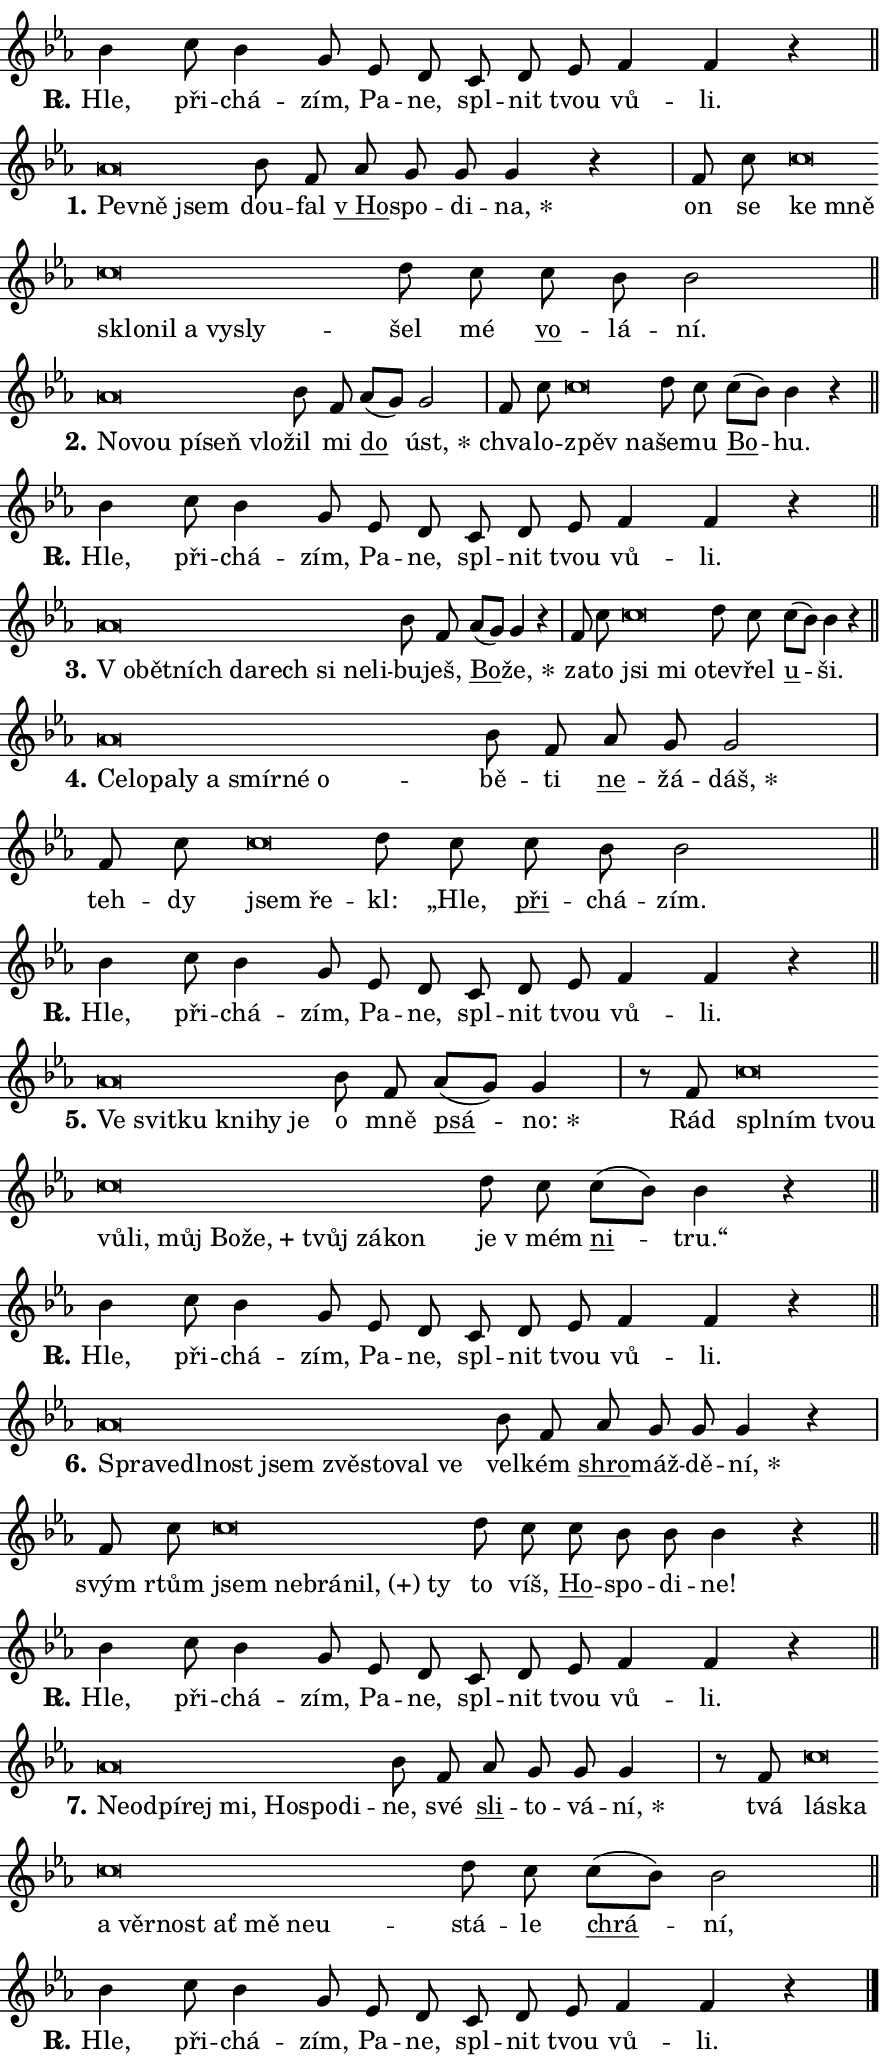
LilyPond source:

\version "2.24.0"
\header { tagline = "" }
\paper {
  indent = 0\cm
  top-margin = 0\cm
  right-margin = 0.13\cm % to fit lyric hyphens
  bottom-margin = 0\cm
  left-margin = 0\cm
  paper-width = 15\cm
  page-breaking = #ly:one-page-breaking
  system-system-spacing.basic-distance = #11
  score-system-spacing.basic-distance = #11
  ragged-last = ##f
}


%% Author: Thomas Morley
%% https://lists.gnu.org/archive/html/lilypond-user/2020-05/msg00002.html
#(define (line-position grob)
"Returns position of @var[grob} in current system:
   @code{'start}, if at first time-step
   @code{'end}, if at last time-step
   @code{'middle} otherwise
"
  (let* ((col (ly:item-get-column grob))
         (ln (ly:grob-object col 'left-neighbor))
         (rn (ly:grob-object col 'right-neighbor))
         (col-to-check-left (if (ly:grob? ln) ln col))
         (col-to-check-right (if (ly:grob? rn) rn col))
         (break-dir-left
           (and
             (ly:grob-property col-to-check-left 'non-musical #f)
             (ly:item-break-dir col-to-check-left)))
         (break-dir-right
           (and
             (ly:grob-property col-to-check-right 'non-musical #f)
             (ly:item-break-dir col-to-check-right))))
        (cond ((eqv? 1 break-dir-left) 'start)
              ((eqv? -1 break-dir-right) 'end)
              (else 'middle))))

#(define (tranparent-at-line-position vctor)
  (lambda (grob)
  "Relying on @code{line-position} select the relevant enry from @var{vctor}.
Used to determine transparency,"
    (case (line-position grob)
      ((end) (not (vector-ref vctor 0)))
      ((middle) (not (vector-ref vctor 1)))
      ((start) (not (vector-ref vctor 2))))))

noteHeadBreakVisibility =
#(define-music-function (break-visibility)(vector?)
"Makes @code{NoteHead}s transparent relying on @var{break-visibility}"
#{
  \override NoteHead.transparent =
    #(tranparent-at-line-position break-visibility)
#})

#(define delete-ledgers-for-transparent-note-heads
  (lambda (grob)
    "Reads whether a @code{NoteHead} is transparent.
If so this @code{NoteHead} is removed from @code{'note-heads} from
@var{grob}, which is supposed to be @code{LedgerLineSpanner}.
As a result ledgers are not printed for this @code{NoteHead}"
    (let* ((nhds-array (ly:grob-object grob 'note-heads))
           (nhds-list
             (if (ly:grob-array? nhds-array)
                 (ly:grob-array->list nhds-array)
                 '()))
           ;; Relies on the transparent-property being done before
           ;; Staff.LedgerLineSpanner.after-line-breaking is executed.
           ;; This is fragile ...
           (to-keep
             (remove
               (lambda (nhd)
                 (ly:grob-property nhd 'transparent #f))
               nhds-list)))
      ;; TODO find a better method to iterate over grob-arrays, similiar
      ;; to filter/remove etc for lists
      ;; For now rebuilt from scratch
      (set! (ly:grob-object grob 'note-heads)  '())
      (for-each
        (lambda (nhd)
          (ly:pointer-group-interface::add-grob grob 'note-heads nhd))
        to-keep))))

squashNotes = {
  \override NoteHead.X-extent = #'(-0.2 . 0.2)
  \override NoteHead.Y-extent = #'(-0.75 . 0)
  \override NoteHead.stencil =
    #(lambda (grob)
       (let ((pos (ly:grob-property grob 'staff-position)))
         (begin
           (if (< pos -7) (display "ERROR: Lower brevis then expected\n") (display ""))
           (if (<= pos -6) ly:text-interface::print ly:note-head::print))))
}
unSquashNotes = {
  \revert NoteHead.X-extent
  \revert NoteHead.Y-extent
  \revert NoteHead.stencil
}

hideNotes = \noteHeadBreakVisibility #begin-of-line-visible
unHideNotes = \noteHeadBreakVisibility #all-visible

% work-around for resetting accidentals
% https://lilypond.org/doc/v2.23/Documentation/notation/displaying-rhythms#unmetered-music
cadenzaMeasure = {
  \cadenzaOff
  \partial 1024 s1024
  \cadenzaOn
}

#(define-markup-command (accent layout props text) (markup?)
  "Underline accented syllable"
  (interpret-markup layout props
    #{\markup \override #'(offset . 4.3) \underline { #text }#}))

responsum = \markup \concat {
  "R" \hspace #-1.05 \path #0.1 #'((moveto 0 0.07) (lineto 0.9 0.8)) \hspace #0.05 "."
}

spaceSize = #0.6828661417322834 % exact space size for TeX Gyre Schola

\layout {
  \context {
    \Staff
    \remove "Time_signature_engraver"
    \override LedgerLineSpanner.after-line-breaking = #delete-ledgers-for-transparent-note-heads
  }
  \context {
    \Lyrics {
      \override LyricSpace.minimum-distance = \spaceSize
      \override LyricText.font-name = #"TeX Gyre Schola"
      \override LyricText.font-size = 1
      \override StanzaNumber.font-name = #"TeX Gyre Schola Bold"
      \override StanzaNumber.font-size = 1
    }
  }
  \context {
    \Score 
    \override NoteHead.text =
      #(lambda (grob) 
        (let ((pos (ly:grob-property grob 'staff-position)))
          #{\markup {
            \combine
              \halign #-0.55 \raise #(if (= pos -6) 0 0.5) \override #'(thickness . 2) \draw-line #'(3.2 . 0)
              \musicglyph "noteheads.sM1"
          }#}))
  }
}

% magnetic-lyrics.ily
%
%   written by
%     Jean Abou Samra <jean@abou-samra.fr>
%     Werner Lemberg <wl@gnu.org>
%
%   adapted by
%     Jiri Hon <jiri.hon@gmail.com>
%
% Version 2022-Apr-15

% https://www.mail-archive.com/lilypond-user@gnu.org/msg149350.html

#(define (Left_hyphen_pointer_engraver context)
   "Collect syllable-hyphen-syllable occurrences in lyrics and store
them in properties.  This engraver only looks to the left.  For
example, if the lyrics input is @code{foo -- bar}, it does the
following.

@itemize @bullet
@item
Set the @code{text} property of the @code{LyricHyphen} grob between
@q{foo} and @q{bar} to @code{foo}.

@item
Set the @code{left-hyphen} property of the @code{LyricText} grob with
text @q{foo} to the @code{LyricHyphen} grob between @q{foo} and
@q{bar}.
@end itemize

Use this auxiliary engraver in combination with the
@code{lyric-@/text::@/apply-@/magnetic-@/offset!} hook."
   (let ((hyphen #f)
         (text #f))
     (make-engraver
      (acknowledgers
       ((lyric-syllable-interface engraver grob source-engraver)
        (set! text grob)))
      (end-acknowledgers
       ((lyric-hyphen-interface engraver grob source-engraver)
        ;(when (not (grob::has-interface grob 'lyric-space-interface))
          (set! hyphen grob)));)
      ((stop-translation-timestep engraver)
       (when (and text hyphen)
         (ly:grob-set-object! text 'left-hyphen hyphen))
       (set! text #f)
       (set! hyphen #f)))))

#(define (lyric-text::apply-magnetic-offset! grob)
   "If the space between two syllables is less than the value in
property @code{LyricText@/.details@/.squash-threshold}, move the right
syllable to the left so that it gets concatenated with the left
syllable.

Use this function as a hook for
@code{LyricText@/.after-@/line-@/breaking} if the
@code{Left_@/hyphen_@/pointer_@/engraver} is active."
   (let ((hyphen (ly:grob-object grob 'left-hyphen #f)))
     (when hyphen
       (let ((left-text (ly:spanner-bound hyphen LEFT)))
         (when (grob::has-interface left-text 'lyric-syllable-interface)
           (let* ((common (ly:grob-common-refpoint grob left-text X))
                  (this-x-ext (ly:grob-extent grob common X))
                  (left-x-ext
                   (begin
                     ;; Trigger magnetism for left-text.
                     (ly:grob-property left-text 'after-line-breaking)
                     (ly:grob-extent left-text common X)))
                  ;; `delta` is the gap width between two syllables.
                  (delta (- (interval-start this-x-ext)
                            (interval-end left-x-ext)))
                  (details (ly:grob-property grob 'details))
                  (threshold (assoc-get 'squash-threshold details 0.2)))
             (when (< delta threshold)
               (let* (;; We have to manipulate the input text so that
                      ;; ligatures crossing syllable boundaries are not
                      ;; disabled.  For languages based on the Latin
                      ;; script this is essentially a beautification.
                      ;; However, for non-Western scripts it can be a
                      ;; necessity.
                      (lt (ly:grob-property left-text 'text))
                      (rt (ly:grob-property grob 'text))
                      (is-space (grob::has-interface hyphen 'lyric-space-interface))
                      (space (if is-space " " ""))
                      (extra-delta (if is-space spaceSize 0))
                      ;; Append new syllable.
                      (ltrt-space (if (and (string? lt) (string? rt))
                                (string-append lt space rt)
                                (make-concat-markup (list lt space rt))))
                      ;; Right-align `ltrt` to the right side.
                      (ltrt-space-markup (grob-interpret-markup
                               grob
                               (make-translate-markup
                                (cons (interval-length this-x-ext) 0)
                                (make-right-align-markup ltrt-space)))))
                 (begin
                   ;; Don't print `left-text`.
                   (ly:grob-set-property! left-text 'stencil #f)
                   ;; Set text and stencil (which holds all collected
                   ;; syllables so far) and shift it to the left.
                   (ly:grob-set-property! grob 'text ltrt-space)
                   (ly:grob-set-property! grob 'stencil ltrt-space-markup)
                   (ly:grob-translate-axis! grob (- (- delta extra-delta)) X))))))))))


#(define (lyric-hyphen::displace-bounds-first grob)
   ;; Make very sure this callback isn't triggered too early.
   (let ((left (ly:spanner-bound grob LEFT))
         (right (ly:spanner-bound grob RIGHT)))
     (ly:grob-property left 'after-line-breaking)
     (ly:grob-property right 'after-line-breaking)
     (ly:lyric-hyphen::print grob)))

squashThreshold = #0.4

\layout {
  \context {
    \Lyrics
    \consists #Left_hyphen_pointer_engraver
    \override LyricText.after-line-breaking =
      #lyric-text::apply-magnetic-offset!
    \override LyricHyphen.stencil = #lyric-hyphen::displace-bounds-first
    \override LyricText.details.squash-threshold = \squashThreshold
    \override LyricHyphen.minimum-distance = 0
    \override LyricHyphen.minimum-length = \squashThreshold
  }
}

squashText = \override LyricText.details.squash-threshold = 9999
unSquashText = \override LyricText.details.squash-threshold = \squashThreshold

leftText = \override LyricText.self-alignment-X = #LEFT
unLeftText = \revert LyricText.self-alignment-X

starOffset = #(lambda (grob) 
                (let ((x_offset (ly:self-alignment-interface::aligned-on-x-parent grob)))
                  (if (= x_offset 0) 0 (+ x_offset 1.2))))

star = #(define-music-function (syllable)(string?)
"Append star separator at the end of a syllable"
#{
  \once \override LyricText.X-offset = #starOffset
  \lyricmode { \markup {
    #syllable
    \override #'((font-name . "TeX Gyre Schola Bold")) \hspace #0.2 \lower #0.65 \larger "*"
  } }
#})

starAccent = #(define-music-function (syllable)(string?)
"Append star separator at the end of a syllable and make accent"
#{
  \once \override LyricText.X-offset = #starOffset
  \lyricmode { \markup {
    \accent #syllable
    \override #'((font-name . "TeX Gyre Schola Bold")) \hspace #0.2 \lower #0.65 \larger "*"
  } }
#})

breath = #(define-music-function (syllable)(string?)
"Append breathing indicator at the end of a syllable"
#{
  \lyricmode { \markup { #syllable "+" } }
#})

optionalBreath = #(define-music-function (syllable)(string?)
"Append optional breathing indicator at the end of a syllable"
#{
  \lyricmode { \markup { #syllable "(+)" } }
#})


\score {
    <<
        \new Voice = "melody" { \cadenzaOn \key es \major \relative { bes'4 c8 bes4 g8 \bar "" es d \bar "" c d es \bar "" f4 f r \cadenzaMeasure \bar "||" \break } }
        \new Lyrics \lyricsto "melody" { \lyricmode { \set stanza = \responsum
Hle, při -- chá -- zím, Pa -- ne, spl -- nit tvou vů -- li. } }
    >>
    \layout {}
}

\score {
    <<
        \new Voice = "melody" { \cadenzaOn \key es \major \relative { \squashNotes as'\breve*1/16 \hideNotes \breve*1/16 \breve*1/16 \bar "" \unHideNotes \unSquashNotes bes8 f \bar "" as g g g4 r \cadenzaMeasure \bar "|" f8 c' \bar "" \squashNotes c\breve*1/16 \hideNotes \breve*1/16 \bar "" \breve*1/16 \bar "" \breve*1/16 \bar "" \breve*1/16 \bar "" \breve*1/16 \breve*1/16 \bar "" \unHideNotes \unSquashNotes d8 c \bar "" c bes bes2 \cadenzaMeasure \bar "||" \break } }
        \new Lyrics \lyricsto "melody" { \lyricmode { \set stanza = "1."
\leftText Pev -- \squashText ně jsem \unLeftText \unSquashText dou -- fal \markup \accent "v Ho" -- spo -- di -- \star na, on se \leftText ke \squashText mně sklo -- nil a vy -- sly -- \unLeftText \unSquashText šel mé \markup \accent vo -- lá -- ní. } }
    >>
    \layout {}
}

\score {
    <<
        \new Voice = "melody" { \cadenzaOn \key es \major \relative { \squashNotes as'\breve*1/16 \hideNotes \breve*1/16 \bar "" \breve*1/16 \bar "" \breve*1/16 \breve*1/16 \bar "" \unHideNotes \unSquashNotes bes8 f \bar "" as[( g)] g2 \cadenzaMeasure \bar "|" f8 c' \bar "" \squashNotes c\breve*1/16 \hideNotes \breve*1/16 \bar "" \unHideNotes \unSquashNotes d8 c \bar "" c[( bes)] bes4 r \cadenzaMeasure \bar "||" \break } }
        \new Lyrics \lyricsto "melody" { \lyricmode { \set stanza = "2."
\leftText No -- \squashText vou pí -- seň vlo -- \unLeftText \unSquashText žil mi \markup \accent do \star úst, chva -- lo -- \leftText zpěv \squashText na -- \unLeftText \unSquashText še -- mu \markup \accent Bo -- hu. } }
    >>
    \layout {}
}

\score {
    <<
        \new Voice = "melody" { \cadenzaOn \key es \major \relative { bes'4 c8 bes4 g8 \bar "" es d \bar "" c d es \bar "" f4 f r \cadenzaMeasure \bar "||" \break } }
        \new Lyrics \lyricsto "melody" { \lyricmode { \set stanza = \responsum
Hle, při -- chá -- zím, Pa -- ne, spl -- nit tvou vů -- li. } }
    >>
    \layout {}
}

\score {
    <<
        \new Voice = "melody" { \cadenzaOn \key es \major \relative { \squashNotes as'\breve*1/16 \hideNotes \breve*1/16 \bar "" \breve*1/16 \bar "" \breve*1/16 \bar "" \breve*1/16 \bar "" \breve*1/16 \bar "" \breve*1/16 \breve*1/16 \bar "" \unHideNotes \unSquashNotes bes8 f \bar "" as[( g)] g4 r \cadenzaMeasure \bar "|" f8 c' \bar "" \squashNotes c\breve*1/16 \hideNotes \breve*1/16 \breve*1/16 \bar "" \unHideNotes \unSquashNotes d8 c \bar "" c[( bes)] bes4 r \cadenzaMeasure \bar "||" \break } }
        \new Lyrics \lyricsto "melody" { \lyricmode { \set stanza = "3."
\leftText "V o" -- \squashText bět -- ních da -- rech si ne -- li -- \unLeftText \unSquashText bu -- ješ, \markup \accent Bo -- \star že, za -- to \leftText jsi \squashText mi o -- \unLeftText \unSquashText te -- vřel \markup \accent u -- ši. } }
    >>
    \layout {}
}

\score {
    <<
        \new Voice = "melody" { \cadenzaOn \key es \major \relative { \squashNotes as'\breve*1/16 \hideNotes \breve*1/16 \bar "" \breve*1/16 \bar "" \breve*1/16 \bar "" \breve*1/16 \bar "" \breve*1/16 \bar "" \breve*1/16 \breve*1/16 \bar "" \unHideNotes \unSquashNotes bes8 f \bar "" as g g2 \cadenzaMeasure \bar "|" f8 c' \bar "" \squashNotes c\breve*1/16 \hideNotes \breve*1/16 \bar "" \unHideNotes \unSquashNotes d8 c \bar "" c bes bes2 \cadenzaMeasure \bar "||" \break } }
        \new Lyrics \lyricsto "melody" { \lyricmode { \set stanza = "4."
\leftText Ce -- \squashText lo -- pa -- ly a smír -- né o -- \unLeftText \unSquashText bě -- ti \markup \accent ne -- žá -- \star dáš, teh -- dy \leftText jsem \squashText ře -- \unLeftText \unSquashText kl: „Hle, \markup \accent při -- chá -- zím. } }
    >>
    \layout {}
}

\score {
    <<
        \new Voice = "melody" { \cadenzaOn \key es \major \relative { bes'4 c8 bes4 g8 \bar "" es d \bar "" c d es \bar "" f4 f r \cadenzaMeasure \bar "||" \break } }
        \new Lyrics \lyricsto "melody" { \lyricmode { \set stanza = \responsum
Hle, při -- chá -- zím, Pa -- ne, spl -- nit tvou vů -- li. } }
    >>
    \layout {}
}

\score {
    <<
        \new Voice = "melody" { \cadenzaOn \key es \major \relative { \squashNotes as'\breve*1/16 \hideNotes \breve*1/16 \bar "" \breve*1/16 \bar "" \breve*1/16 \bar "" \breve*1/16 \breve*1/16 \bar "" \unHideNotes \unSquashNotes bes8 f \bar "" as[( g)] g4 \cadenzaMeasure \bar "|" r8 f8 \squashNotes c'\breve*1/16 \hideNotes \breve*1/16 \bar "" \breve*1/16 \bar "" \breve*1/16 \bar "" \breve*1/16 \bar "" \breve*1/16 \bar "" \breve*1/16 \bar "" \breve*1/16 \bar "" \breve*1/16 \bar "" \breve*1/16 \breve*1/16 \bar "" \unHideNotes \unSquashNotes d8 c \bar "" c[( bes)] bes4 r \cadenzaMeasure \bar "||" \break } }
        \new Lyrics \lyricsto "melody" { \lyricmode { \set stanza = "5."
\leftText Ve \squashText svit -- ku kni -- hy je \unLeftText \unSquashText o mně \markup \accent psá -- \star no: Rád \leftText spl -- \squashText ním tvou vů -- li, můj Bo -- \breath "že," tvůj zá -- kon \unLeftText \unSquashText je "v mém" \markup \accent ni -- tru.“ } }
    >>
    \layout {}
}

\score {
    <<
        \new Voice = "melody" { \cadenzaOn \key es \major \relative { bes'4 c8 bes4 g8 \bar "" es d \bar "" c d es \bar "" f4 f r \cadenzaMeasure \bar "||" \break } }
        \new Lyrics \lyricsto "melody" { \lyricmode { \set stanza = \responsum
Hle, při -- chá -- zím, Pa -- ne, spl -- nit tvou vů -- li. } }
    >>
    \layout {}
}

\score {
    <<
        \new Voice = "melody" { \cadenzaOn \key es \major \relative { \squashNotes as'\breve*1/16 \hideNotes \breve*1/16 \bar "" \breve*1/16 \bar "" \breve*1/16 \bar "" \breve*1/16 \bar "" \breve*1/16 \bar "" \breve*1/16 \bar "" \breve*1/16 \breve*1/16 \bar "" \unHideNotes \unSquashNotes bes8 f \bar "" as g g g4 r \cadenzaMeasure \bar "|" f8 c' \bar "" \squashNotes c\breve*1/16 \hideNotes \breve*1/16 \bar "" \breve*1/16 \bar "" \breve*1/16 \breve*1/16 \bar "" \unHideNotes \unSquashNotes d8 c \bar "" c bes bes bes4 r \cadenzaMeasure \bar "||" \break } }
        \new Lyrics \lyricsto "melody" { \lyricmode { \set stanza = "6."
\leftText Spra -- \squashText ve -- dl -- nost jsem zvě -- sto -- val ve \unLeftText \unSquashText vel -- kém \markup \accent shro -- máž -- dě -- \star ní, svým rtům \leftText jsem \squashText ne -- brá -- \optionalBreath nil, ty \unLeftText \unSquashText to víš, \markup \accent Ho -- spo -- di -- ne! } }
    >>
    \layout {}
}

\score {
    <<
        \new Voice = "melody" { \cadenzaOn \key es \major \relative { bes'4 c8 bes4 g8 \bar "" es d \bar "" c d es \bar "" f4 f r \cadenzaMeasure \bar "||" \break } }
        \new Lyrics \lyricsto "melody" { \lyricmode { \set stanza = \responsum
Hle, při -- chá -- zím, Pa -- ne, spl -- nit tvou vů -- li. } }
    >>
    \layout {}
}

\score {
    <<
        \new Voice = "melody" { \cadenzaOn \key es \major \relative { \squashNotes as'\breve*1/16 \hideNotes \breve*1/16 \bar "" \breve*1/16 \bar "" \breve*1/16 \bar "" \breve*1/16 \bar "" \breve*1/16 \bar "" \breve*1/16 \breve*1/16 \bar "" \unHideNotes \unSquashNotes bes8 f \bar "" as g g g4 \cadenzaMeasure \bar "|" r8 f8 \squashNotes c'\breve*1/16 \hideNotes \breve*1/16 \bar "" \breve*1/16 \bar "" \breve*1/16 \bar "" \breve*1/16 \bar "" \breve*1/16 \bar "" \breve*1/16 \bar "" \breve*1/16 \breve*1/16 \bar "" \unHideNotes \unSquashNotes d8 c \bar "" c[( bes)] bes2 \cadenzaMeasure \bar "||" \break } }
        \new Lyrics \lyricsto "melody" { \lyricmode { \set stanza = "7."
\leftText Ne -- \squashText od -- pí -- rej mi, Ho -- spo -- di -- \unLeftText \unSquashText ne, své \markup \accent sli -- to -- vá -- \star ní, tvá \leftText lá -- \squashText ska a věr -- nost ať mě ne -- u -- \unLeftText \unSquashText stá -- le \markup \accent chrá -- ní, } }
    >>
    \layout {}
}

\score {
    <<
        \new Voice = "melody" { \cadenzaOn \key es \major \relative { bes'4 c8 bes4 g8 \bar "" es d \bar "" c d es \bar "" f4 f r \cadenzaMeasure \bar "||" \break } \bar "|." }
        \new Lyrics \lyricsto "melody" { \lyricmode { \set stanza = \responsum
Hle, při -- chá -- zím, Pa -- ne, spl -- nit tvou vů -- li. } }
    >>
    \layout {}
}
